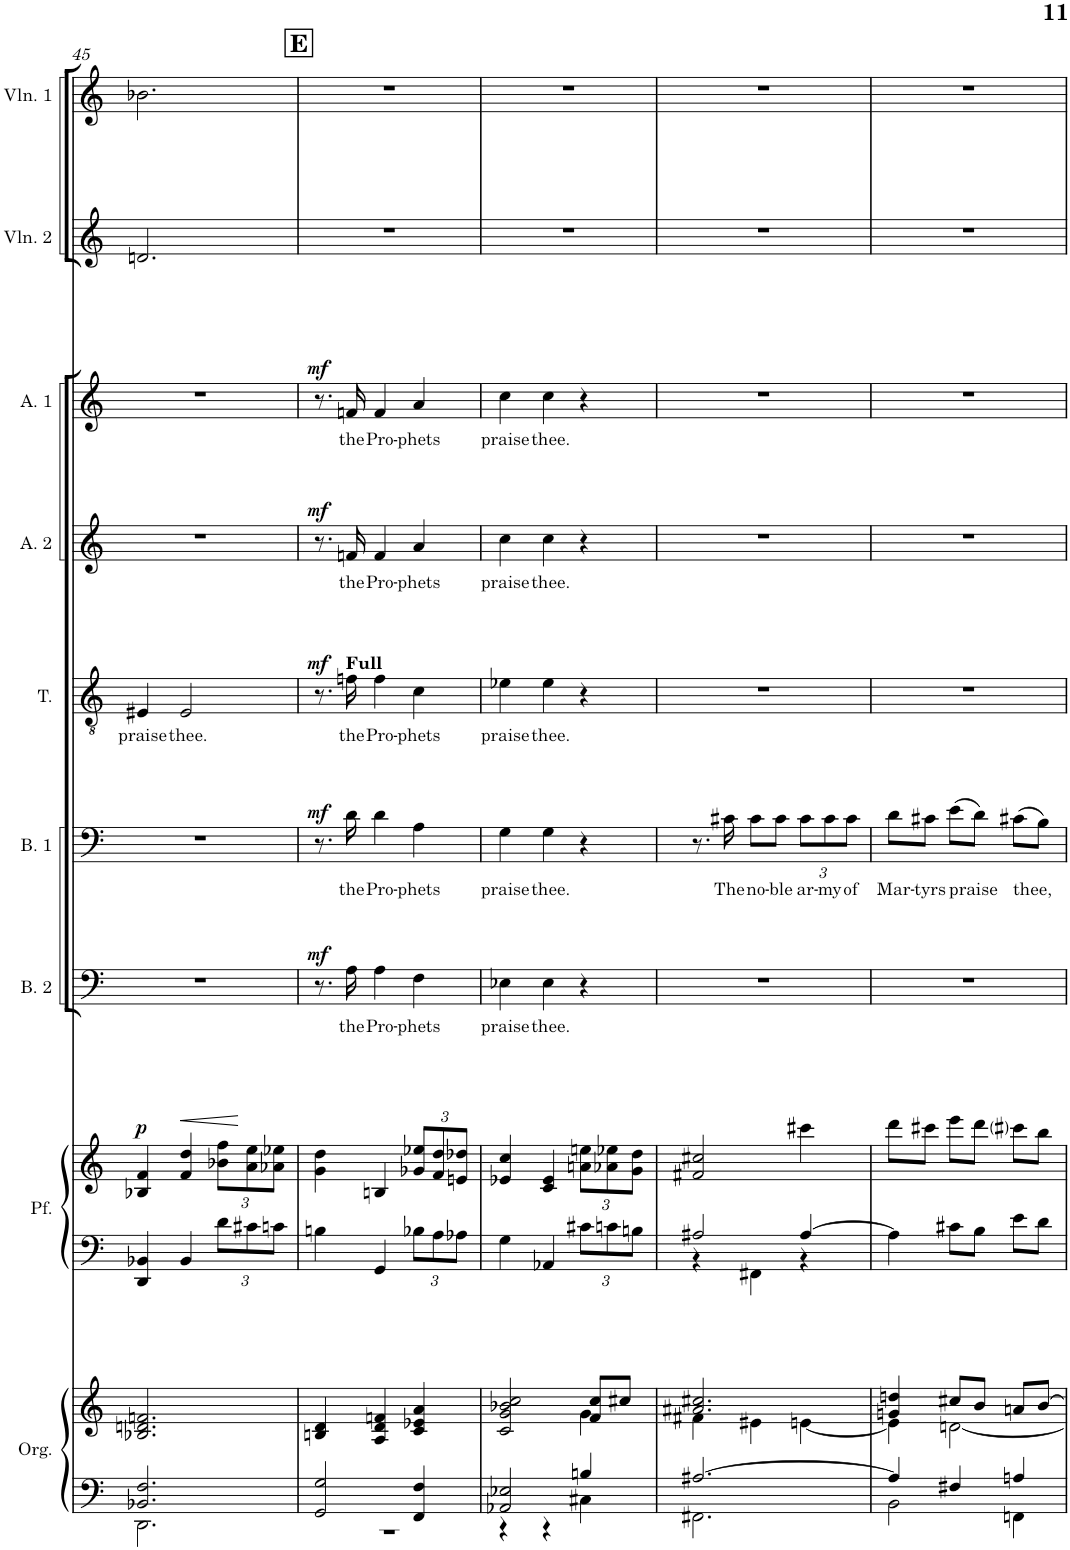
**kern	**kern	**kern	**kern	**dynam	**kern	**text	**dynam	**kern	**text	**dynam	**kern	**text	**dynam	**kern	**text	**dynam	**kern	**text	**dynam	**kern	**kern
*part9	*part9	*part8	*part8	*part8	*part7	*part7	*part7	*part6	*part6	*part6	*part5	*part5	*part5	*part4	*part4	*part4	*part3	*part3	*part3	*part2	*part1
*staff11	*staff10	*staff9	*staff8	*staff8/9	*staff7	*staff7	*staff7	*staff6	*staff6	*staff6	*staff5	*staff5	*staff5	*staff4	*staff4	*staff4	*staff3	*staff3	*staff3	*staff2	*staff1
*I"Organ	*	*I"Piano	*	*	*I"Bass 2	*	*	*I"Bass 1	*	*	*I"Tenor	*	*	*I"Alto 2	*	*	*I"Alto 1	*	*	*I"Violin 2	*I"Violin 1
*I'Org.	*	*	*	*	*I'B. 2	*	*	*I'B. 1	*	*	*I'T.	*	*	*I'A. 2	*	*	*I'A. 1	*	*	*I'Vln. 2	*I'Vln. 1
!!LO:PB:g=z
*clefF4	*clefG2	*clefF4	*clefG2	*	*clefF4	*	*	*clefF4	*	*	*clefGv2	*	*	*clefG2	*	*	*clefG2	*	*	*clefG2	*clefG2
*k[]	*k[]	*k[]	*k[]	*	*k[]	*	*	*k[]	*	*	*k[]	*	*	*k[]	*	*	*k[]	*	*	*k[]	*k[]
*M3/4	*M3/4	*M3/4	*M3/4	*	*M3/4	*	*	*M3/4	*	*	*M3/4	*	*	*M3/4	*	*	*M3/4	*	*	*M3/4	*M3/4
=45	=45	=45	=45	=45	=45	=45	=45	=45	=45	=45	=45	=45	=45	=45	=45	=45	=45	=45	=45	=45	=45
*^	*	*	*	*	*	*	*	*	*	*	*	*	*	*	*	*	*	*	*	*	*
!	!	!	!	!	!LO:DY:a	!	!	!	!	!	!	!	!LO:LY:b	!	!	!	!	!	!	!	!	!
2.BB-X/ 2.F/	2.DD\	2.B-X/ 2.dn/ 2.fn/	4DD/ 4BB-X/	4B-X/ 4f/	p	2.r	.	.	2.r	.	.	4E#X/	praise	.	2.r	.	.	2.r	.	.	2.dn/	2.b-X\
!	!	!	!	!	!LO:HP:b	!	!	!	!	!	!	!	!LO:LY:b	!	!	!	!	!	!	!	!	!
.	.	.	4BB-/	4f/ 4dd/	<	.	.	.	.	.	.	2E#/	thee.	.	.	.	.	.	.	.	.	.
*	*	*	*Xbrackettup	*Xbrackettup	*	*	*	*	*	*	*	*	*	*	*	*	*	*	*	*	*	*
.	.	.	12d\L	12b-X\ 12ff\L	.	.	.	.	.	.	.	.	.	.	.	.	.	.	.	.	.	.
.	.	.	12c#X\	12a\ 12ee\	[	.	.	.	.	.	.	.	.	.	.	.	.	.	.	.	.	.
.	.	.	12cn\J	12a-X\ 12ee-X\J	.	.	.	.	.	.	.	.	.	.	.	.	.	.	.	.	.	.
!!LO:REH:place=s1:a:B:cj:fs=14:t=E
=46	=46	=46	=46	=46	=46	=46	=46	=46	=46	=46	=46	=46	=46	=46	=46	=46	=46	=46	=46	=46	=46	=46
2GG/ 2G/	2.r	4Bn/ 4d/	4Bn\	4g\ 4dd\	.	8.r	.	.	8.r	.	.	8.r	.	.	8.r	.	.	8.r	.	.	2.r	2.r
!	!	!	!	!	!	!	!	!	!	!	!	!LO:TX:a:B:t=Full	!	!	!	!	!	!	!	!	!	!
!	!	!	!	!	!	!	!LO:LY:b	!LO:DY:a	!	!LO:LY:b	!LO:DY:a	!	!LO:LY:b	!LO:DY:a	!	!LO:LY:b	!LO:DY:a	!	!LO:LY:b	!LO:DY:a	!	!
.	.	.	.	.	.	16A\	the	mf	16d\	the	mf	16fn\	the	mf	16fn/	the	mf	16fn/	the	mf	.	.
!	!	!	!	!	!	!	!LO:LY:b	!	!	!LO:LY:b	!	!	!LO:LY:b	!	!	!LO:LY:b	!	!	!LO:LY:b	!	!	!
.	.	4A/ 4d/ 4fn/	4GG/	4Bn/	.	4A\	Pro-	.	4d\	Pro-	.	4f\	Pro-	.	4f/	Pro-	.	4f/	Pro-	.	.	.
!	!	!	!	!	!	!	!LO:LY:b	!	!	!LO:LY:b	!	!	!LO:LY:b	!	!	!LO:LY:b	!	!	!LO:LY:b	!	!	!
4FF/ 4F/	.	4c/ 4e-X/ 4a/	12B-X\L	12g-X/ 12ee-X/L	.	4F\	-phets	.	4A\	-phets	.	4c\	-phets	.	4a/	-phets	.	4a/	-phets	.	.	.
.	.	.	12A\	12f/ 12dd/	.	.	.	.	.	.	.	.	.	.	.	.	.	.	.	.	.	.
.	.	.	12A-X\J	12en/ 12dd-X/J	.	.	.	.	.	.	.	.	.	.	.	.	.	.	.	.	.	.
=47	=47	=47	=47	=47	=47	=47	=47	=47	=47	=47	=47	=47	=47	=47	=47	=47	=47	=47	=47	=47	=47	=47
*	*	*^	*	*	*	*	*	*	*	*	*	*	*	*	*	*	*	*	*	*	*	*
!	!	!	!	!	!	!	!	!LO:LY:b	!	!	!LO:LY:b	!	!	!LO:LY:b	!	!	!LO:LY:b	!	!	!LO:LY:b	!	!	!
2AA-X/ 2E-X/	4r	2c/ 2g/ 2b-X/ 2cc/	2ryy	4G\	4e-X/ 4cc/	.	4E-X\	praise	.	4G\	praise	.	4e-X\	praise	.	4cc\	praise	.	4cc\	praise	.	2.r	2.r
!	!	!	!	!	!	!	!	!LO:LY:b	!	!	!LO:LY:b	!	!	!LO:LY:b	!	!	!LO:LY:b	!	!	!LO:LY:b	!	!	!
.	4r	.	.	4AA-X/	4c/ 4e-/	.	4E-\	thee.	.	4G\	thee.	.	4e-\	thee.	.	4cc\	thee.	.	4cc\	thee.	.	.	.
4Bn/	4C#X\	8f/ 8cc/L	4g\	12c#X\L	12an\ 12een\L	.	4r	.	.	4r	.	.	4r	.	.	4r	.	.	4r	.	.	.	.
.	.	.	.	12cn\	12a-X\ 12ee-X\	.	.	.	.	.	.	.	.	.	.	.	.	.	.	.	.	.	.
.	.	8cc#X/J	.	.	.	.	.	.	.	.	.	.	.	.	.	.	.	.	.	.	.	.	.
.	.	.	.	12Bn\J	12g\ 12dd\J	.	.	.	.	.	.	.	.	.	.	.	.	.	.	.	.	.	.
=48	=48	=48	=48	=48	=48	=48	=48	=48	=48	=48	=48	=48	=48	=48	=48	=48	=48	=48	=48	=48	=48	=48	=48
*	*	*	*	*^	*	*	*	*	*	*	*	*	*	*	*	*	*	*	*	*	*	*	*
[2.A#X/	2.FF#X\	2.a#X/ 2.cc#X/	4f#X\	2A#X/	4r	2f#X/ 2cc#X/	.	2.r	.	.	8.r	.	.	2.r	.	.	2.r	.	.	2.r	.	.	2.r	2.r
!	!	!	!	!	!	!	!	!	!	!	!	!LO:LY:b	!	!	!	!	!	!	!	!	!	!	!	!
.	.	.	.	.	.	.	.	.	.	.	16c#X\	The	.	.	.	.	.	.	.	.	.	.	.	.
!	!	!	!	!	!	!	!	!	!	!	!	!LO:LY:b	!	!	!	!	!	!	!	!	!	!	!	!
.	.	.	4e#X\	.	4FF#X\	.	.	.	.	.	8c#\L	no-	.	.	.	.	.	.	.	.	.	.	.	.
!	!	!	!	!	!	!	!	!	!	!	!	!LO:LY:b	!	!	!	!	!	!	!	!	!	!	!	!
.	.	.	.	.	.	.	.	.	.	.	8c#\J	-ble	.	.	.	.	.	.	.	.	.	.	.	.
*	*	*	*	*	*	*	*	*	*	*	*Xbrackettup	*	*	*	*	*	*	*	*	*	*	*	*	*
!	!	!	!	!	!	!	!	!	!	!	!	!LO:LY:b	!	!	!	!	!	!	!	!	!	!	!	!
.	.	.	[4en\	[4A#/	4r	4ccc#X\	.	.	.	.	12c#\L	ar-	.	.	.	.	.	.	.	.	.	.	.	.
!	!	!	!	!	!	!	!	!	!	!	!	!LO:LY:b	!	!	!	!	!	!	!	!	!	!	!	!
.	.	.	.	.	.	.	.	.	.	.	12c#\	-my	.	.	.	.	.	.	.	.	.	.	.	.
!	!	!	!	!	!	!	!	!	!	!	!	!LO:LY:b	!	!	!	!	!	!	!	!	!	!	!	!
.	.	.	.	.	.	.	.	.	.	.	12c#\J	of	.	.	.	.	.	.	.	.	.	.	.	.
*	*	*	*	*v	*v	*	*	*	*	*	*	*	*	*	*	*	*	*	*	*	*	*	*	*
=49	=49	=49	=49	=49	=49	=49	=49	=49	=49	=49	=49	=49	=49	=49	=49	=49	=49	=49	=49	=49	=49	=49	=49
!	!	!	!	!	!	!	!	!	!	!	!LO:LY:b	!	!	!	!	!	!	!	!	!	!	!	!
4A#/]	2BB\	4gn/ 4ddn/	4e\]	4A#\]	8ddd\L	.	2.r	.	.	8d\L	Mar-	.	2.r	.	.	2.r	.	.	2.r	.	.	2.r	2.r
!	!	!	!	!	!	!	!	!	!	!	!LO:LY:b	!	!	!	!	!	!	!	!	!	!	!	!
.	.	.	.	.	8ccc#X\J	.	.	.	.	8c#X\J	-tyrs	.	.	.	.	.	.	.	.	.	.	.	.
!	!	!	!	!	!	!	!	!	!	!	!LO:LY:b	!	!	!	!	!	!	!	!	!	!	!	!
4F#X/	.	8cc#X/L	[2dn\	8c#X\L	8eee\L	.	.	.	.	(8e\L	praise	.	.	.	.	.	.	.	.	.	.	.	.
.	.	8b/J	.	8B\J	8ddd\J	.	.	.	.	8d\J)	.	.	.	.	.	.	.	.	.	.	.	.	.
!	!	!	!	!	!	!	!	!	!	!	!LO:LY:b	!	!	!	!	!	!	!	!	!	!	!	!
4An/	4FFn\	8an/L	.	8e\L	8ccc#i\L	.	.	.	.	(8c#X\L	thee,	.	.	.	.	.	.	.	.	.	.	.	.
.	.	[8b/J	.	8d\J	8bb\J	.	.	.	.	8B\J)	.	.	.	.	.	.	.	.	.	.	.	.	.
*v	*v	*	*	*	*	*	*	*	*	*	*	*	*	*	*	*	*	*	*	*	*	*	*
*	*v	*v	*	*	*	*	*	*	*	*	*	*	*	*	*	*	*	*	*	*	*	*
=	=	=	=	=	=	=	=	=	=	=	=	=	=	=	=	=	=	=	=	=	=
*-	*-	*-	*-	*-	*-	*-	*-	*-	*-	*-	*-	*-	*-	*-	*-	*-	*-	*-	*-	*-	*-
